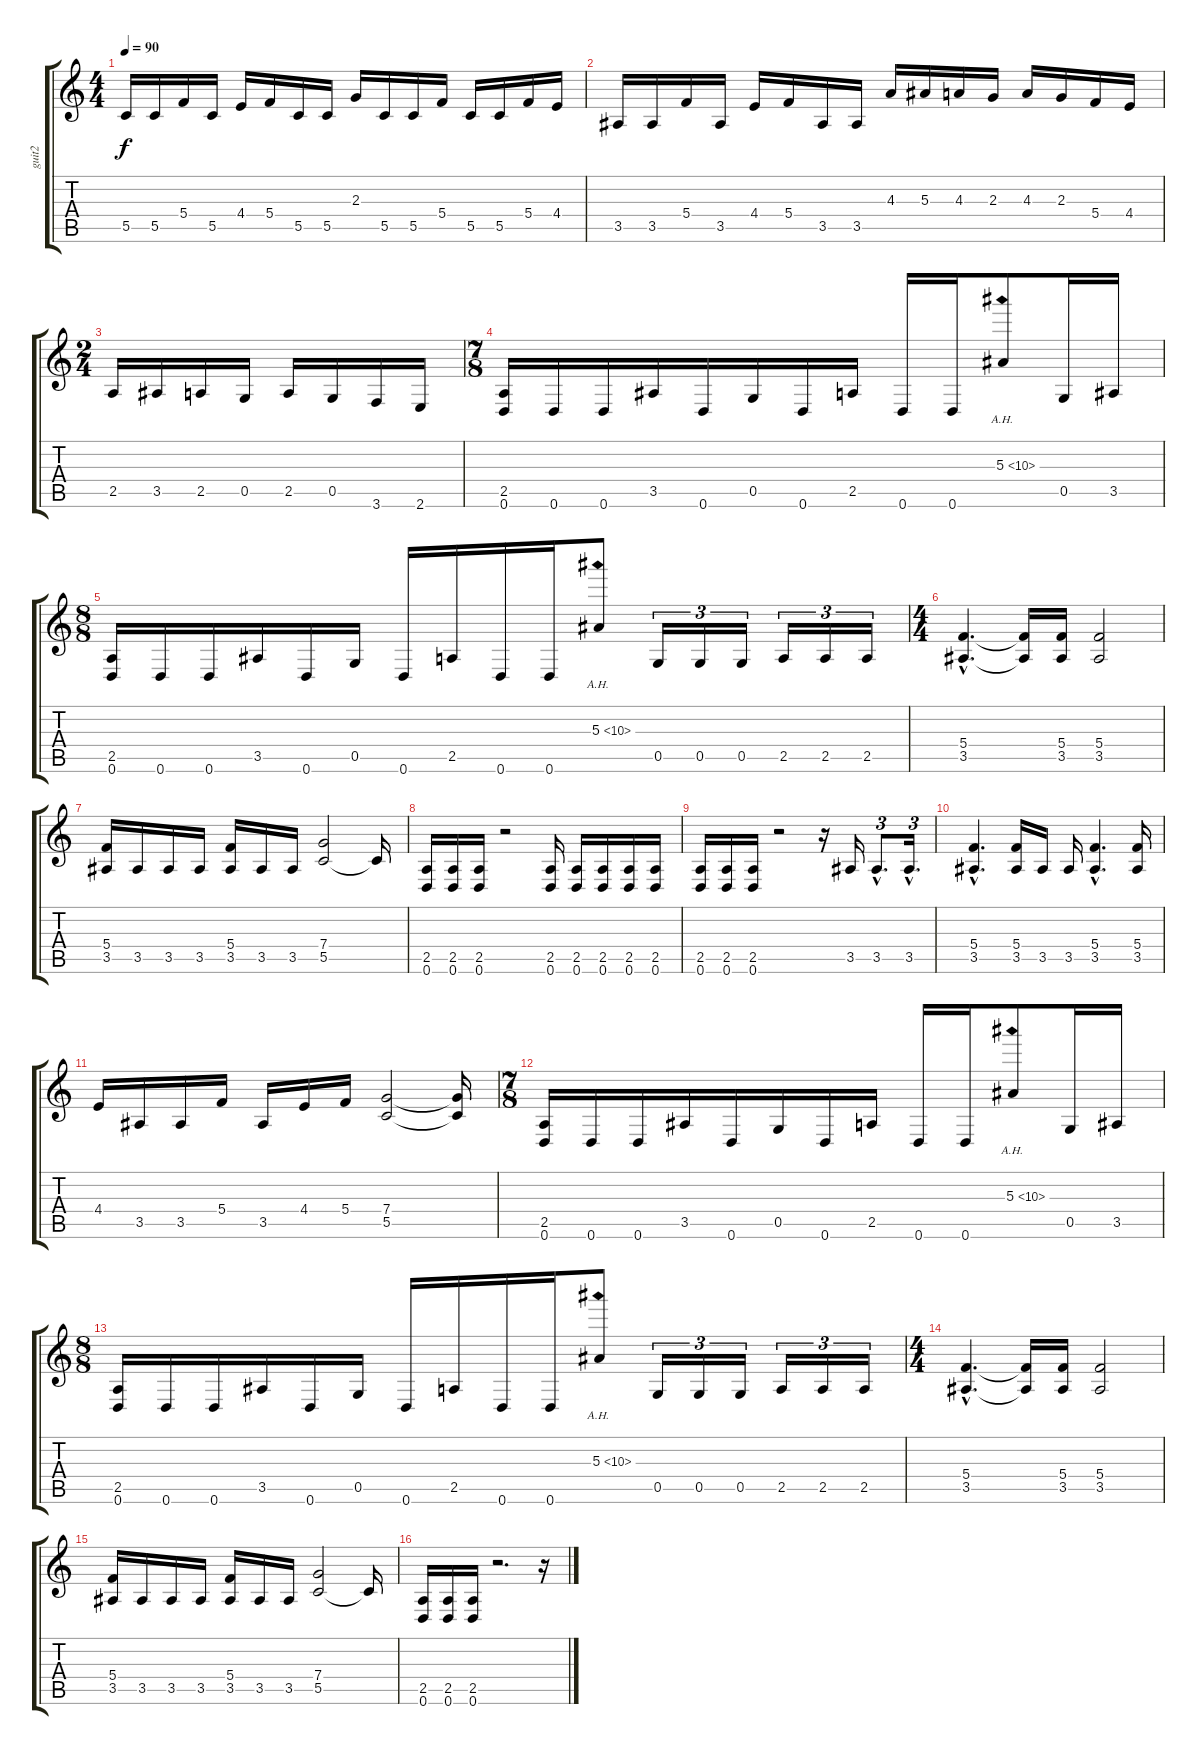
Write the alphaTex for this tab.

\track ("guit2" "guit2") {instrument distortionguitar}
\staff {score tabs}
\tuning (D4 A3 F3 C3 G2 D2) {hide}
\ts (4 4)
\tempo 90
\clef g2
\ks c
5.5.16{dy f} 5.5.16 5.4.16 5.5.16 4.4.16 5.4.16 5.5.16 5.5.16 2.3.16 5.5.16 5.5.16 5.4.16 5.5.16 5.5.16 5.4.16 4.4.16 |
3.5.16 3.5.16 5.4.16 3.5.16 4.4.16 5.4.16 3.5.16 3.5.16 4.3.16 5.3.16 4.3.16 2.3.16 4.3.16 2.3.16 5.4.16 4.4.16 |
\ts (2 4)
2.5.16 3.5.16 2.5.16 0.5.16 2.5.16 0.5.16 3.6.16 2.6.16 |
\ts (7 8)
(2.5 0.6).16 0.6.16 0.6.16 3.5.16 0.6.16 0.5.16 0.6.16 2.5.16 0.6.16 0.6.16 5.3{ah 5}.8 0.5.16 3.5.16 |
\ts (8 8)
(2.5 0.6).16 0.6.16 0.6.16 3.5.16 0.6.16 0.5.16 0.6.16 2.5.16 0.6.16 0.6.16 5.3{ah 5}.8 0.5.16{tu (3 2)} 0.5.16{tu (3 2)} 0.5.16{tu (3 2)} 2.5.16{tu (3 2)} 2.5.16{tu (3 2)} 2.5.16{tu (3 2)} |
\ts (4 4)
(5.4{hac} 3.5{hac}).4{d} (5.4{t} 3.5{t}).16 (5.4 3.5).16 (5.4 3.5).2 |
(5.4 3.5).16 3.5.16 3.5.16 3.5.16 (5.4 3.5).16 3.5.16 3.5.16 (7.4 5.5).2 5.5{t}.16 |
(2.5 0.6).16 (2.5 0.6).16 (2.5 0.6).16 r.2 (2.5 0.6).16 (2.5 0.6).16 (2.5 0.6).16 (2.5 0.6).16 (2.5 0.6).16 |
(2.5 0.6).16 (2.5 0.6).16 (2.5 0.6).16 r.2 r.16 3.5.16 3.5{hac}.8{d tu (3 2)} 3.5{hac}.16{d tu (3 2)} |
(5.4{hac} 3.5{hac}).4{d} (5.4 3.5).16 3.5.16 3.5.16 (5.4{hac} 3.5{hac}).4{d} (5.4 3.5).16 |
4.4.16 3.5.16 3.5.16 5.4.16 3.5.16 4.4.16 5.4.16 (7.4 5.5).2 (7.4{t} 5.5{t}).16 |
\ts (7 8)
(2.5 0.6).16 0.6.16 0.6.16 3.5.16 0.6.16 0.5.16 0.6.16 2.5.16 0.6.16 0.6.16 5.3{ah 5}.8 0.5.16 3.5.16 |
\ts (8 8)
(2.5 0.6).16 0.6.16 0.6.16 3.5.16 0.6.16 0.5.16 0.6.16 2.5.16 0.6.16 0.6.16 5.3{ah 5}.8 0.5.16{tu (3 2)} 0.5.16{tu (3 2)} 0.5.16{tu (3 2)} 2.5.16{tu (3 2)} 2.5.16{tu (3 2)} 2.5.16{tu (3 2)} |
\ts (4 4)
(5.4{hac} 3.5{hac}).4{d} (5.4{t} 3.5{t}).16 (5.4 3.5).16 (5.4 3.5).2 |
(5.4 3.5).16 3.5.16 3.5.16 3.5.16 (5.4 3.5).16 3.5.16 3.5.16 (7.4 5.5).2 5.5{t}.16 |
(2.5 0.6).16 (2.5 0.6).16 (2.5 0.6).16 r.2{d} r.16
